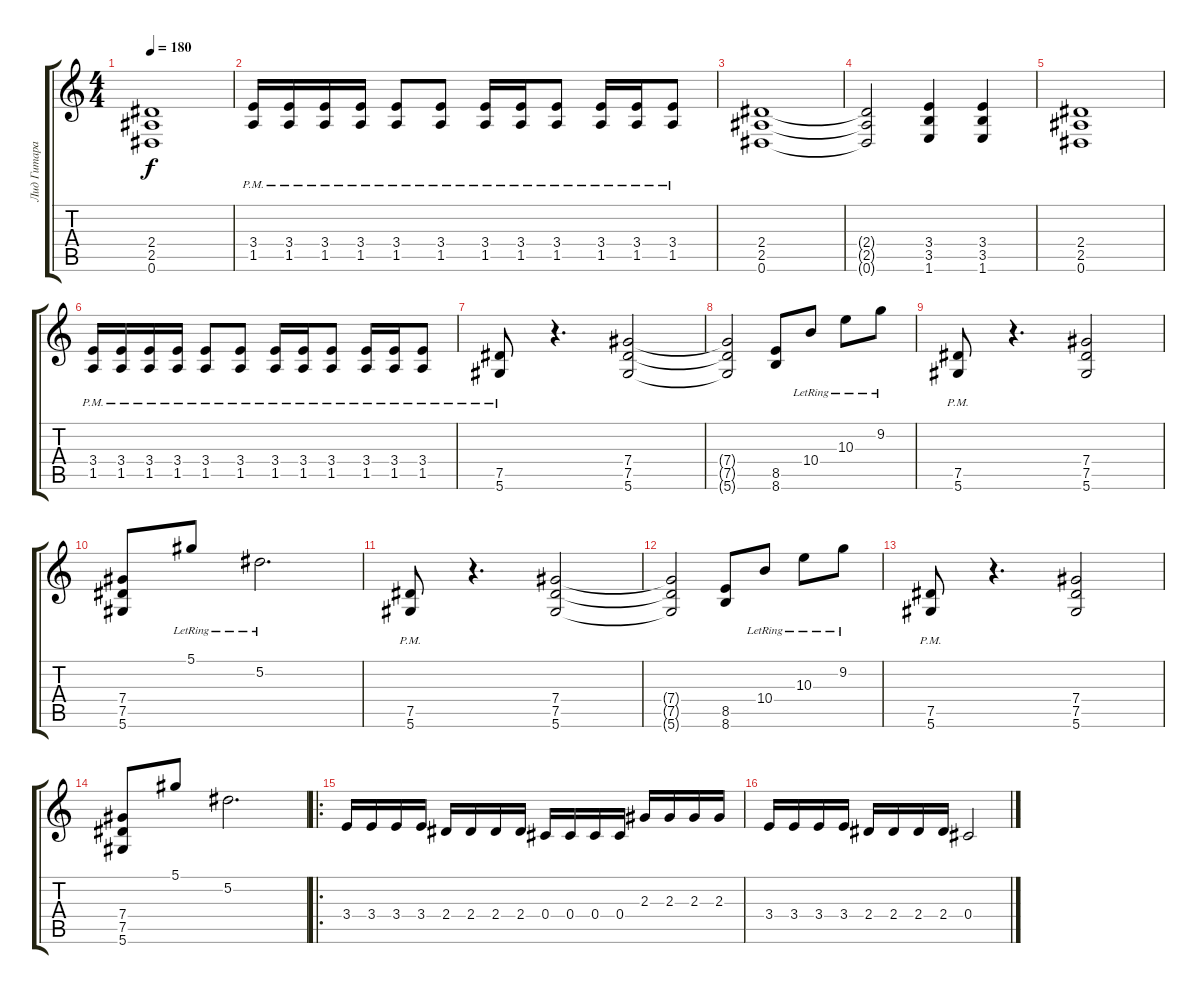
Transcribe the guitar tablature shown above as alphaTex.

\track ("Лид Гитара" "Лид Гитара") {instrument distortionguitar}
\staff {score tabs}
\tuning (Eb4 Bb3 Gb3 Db3 Ab2 Eb2) {hide}
\ts (4 4)
\tempo 180
\clef g2
\ks c
(2.4 2.5 0.6).1{dy f} |
(3.4{pm} 1.5{pm}).16 (3.4{pm} 1.5{pm}).16 (3.4{pm} 1.5{pm}).16 (3.4{pm} 1.5{pm}).16 (3.4{pm} 1.5{pm}).8 (3.4{pm} 1.5{pm}).8 (3.4{pm} 1.5{pm}).16 (3.4{pm} 1.5{pm}).16 (3.4{pm} 1.5{pm}).8 (3.4{pm} 1.5{pm}).16 (3.4{pm} 1.5{pm}).16 (3.4{pm} 1.5{pm}).8 |
(2.4 2.5 0.6).1 |
(2.4{t} 2.5{t} 0.6{t}).2 (3.4 3.5 1.6).4 (3.4 3.5 1.6).4 |
(2.4 2.5 0.6).1 |
(3.4{pm} 1.5{pm}).16 (3.4{pm} 1.5{pm}).16 (3.4{pm} 1.5{pm}).16 (3.4{pm} 1.5{pm}).16 (3.4{pm} 1.5{pm}).8 (3.4{pm} 1.5{pm}).8 (3.4{pm} 1.5{pm}).16 (3.4{pm} 1.5{pm}).16 (3.4{pm} 1.5{pm}).8 (3.4{pm} 1.5{pm}).16 (3.4{pm} 1.5{pm}).16 (3.4{pm} 1.5{pm}).8 |
(7.5{pm} 5.6{pm}).8 r.4{d} (7.4 7.5 5.6).2 |
(7.4{t} 7.5{t} 5.6{t}).2 (8.5 8.6).8 10.4{lr}.8 10.3{lr}.8 9.2{lr}.8 |
(7.5{pm} 5.6).8 r.4{d} (7.4 7.5 5.6).2 |
(7.4 7.5 5.6).8 5.1{lr}.8 5.2{lr}.2{d} |
(7.5{pm} 5.6{pm}).8 r.4{d} (7.4 7.5 5.6).2 |
(7.4{t} 7.5{t} 5.6{t}).2 (8.5 8.6).8 10.4{lr}.8 10.3{lr}.8 9.2{lr}.8 |
(7.5{pm} 5.6).8 r.4{d} (7.4 7.5 5.6).2 |
(7.4 7.5 5.6).8 5.1.8 5.2.2{d} |
\ro
3.4.16 3.4.16 3.4.16 3.4.16 2.4.16 2.4.16 2.4.16 2.4.16 0.4.16 0.4.16 0.4.16 0.4.16 2.3.16 2.3.16 2.3.16 2.3.16 |
3.4.16 3.4.16 3.4.16 3.4.16 2.4.16 2.4.16 2.4.16 2.4.16 0.4.2
